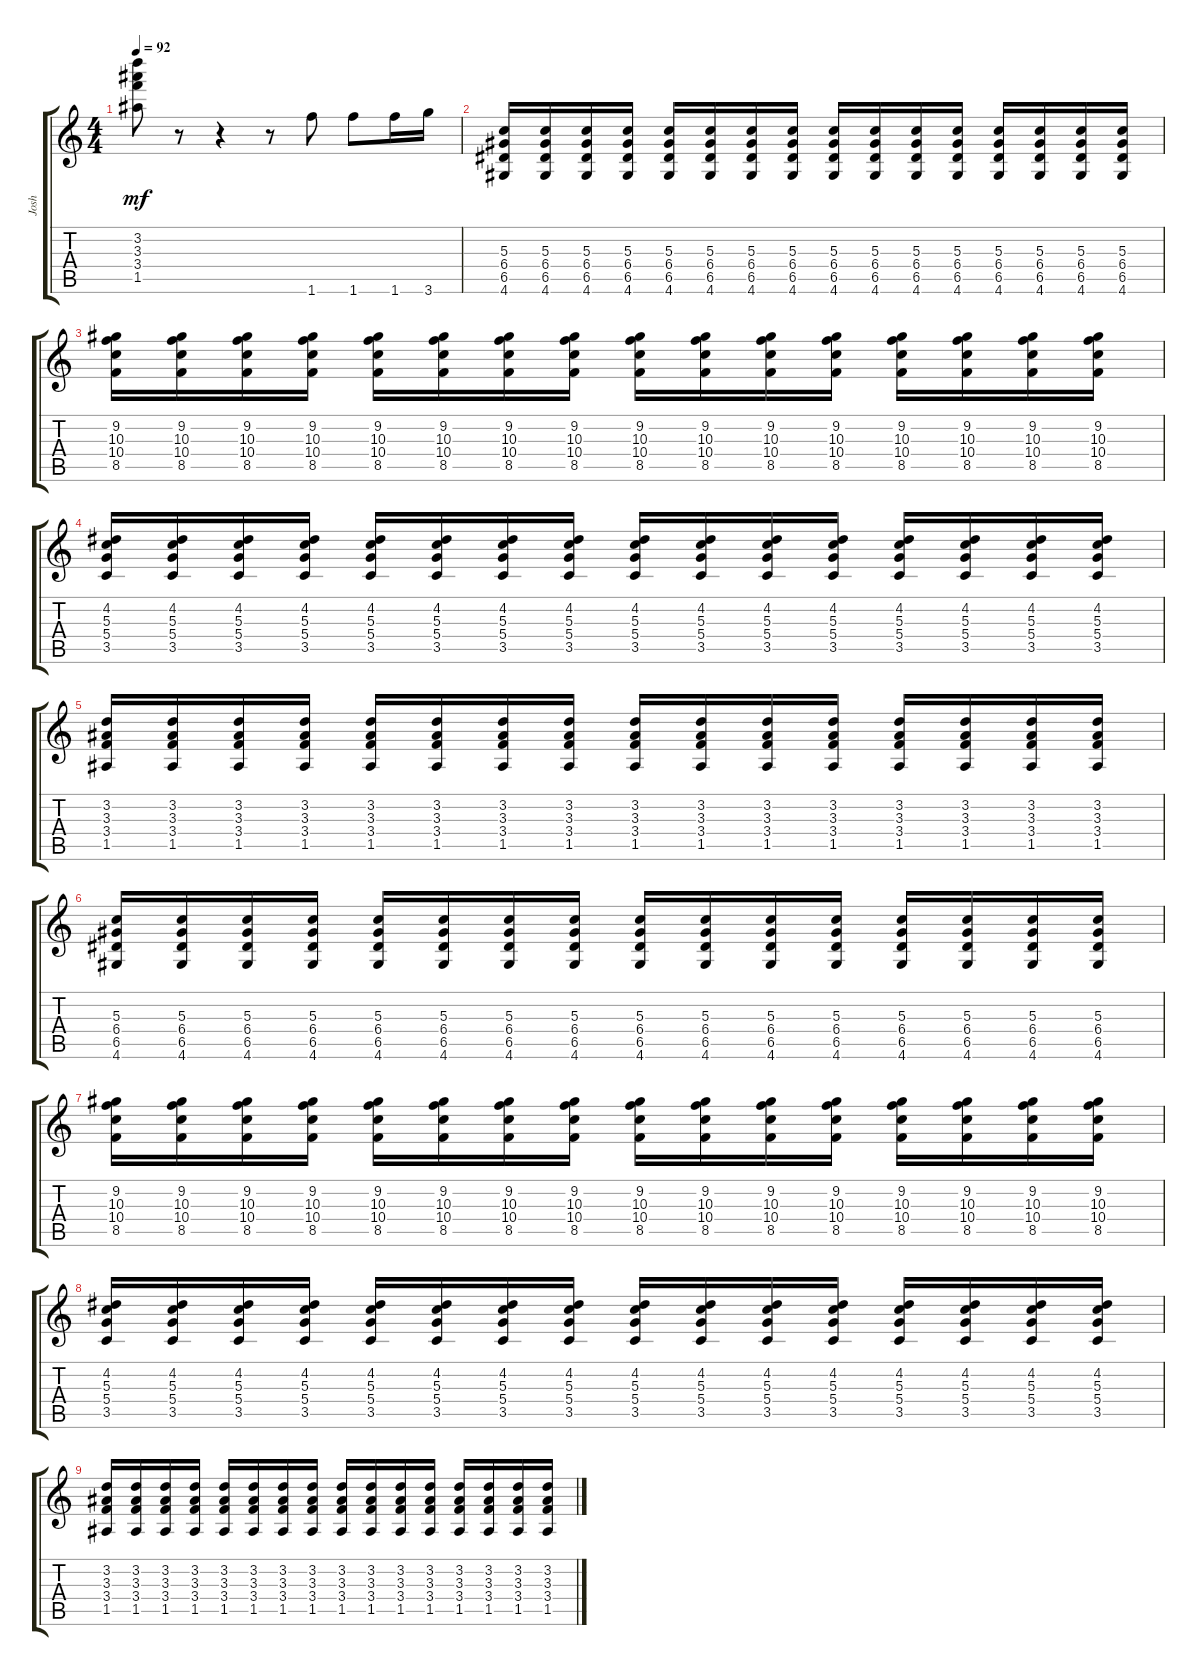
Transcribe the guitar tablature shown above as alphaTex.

\track ("Josh" "Josh") {instrument electricguitarclean}
\staff {score tabs}
\tuning (E4 B3 G3 D3 A2 E2) {hide}
\ts (4 4)
\tempo 92
\clef g2
\ks c
(3.2 3.3 3.4 1.5).8{ot 15mb dy mf} r.8 r.4 r.8 1.6.8{ot 15mb} 1.6.8{ot 15mb} 1.6.16{ot 15mb} 3.6.16{ot 15mb} |
(5.3 6.4 6.5 4.6).16 (5.3 6.4 6.5 4.6).16 (5.3 6.4 6.5 4.6).16 (5.3 6.4 6.5 4.6).16 (5.3 6.4 6.5 4.6).16 (5.3 6.4 6.5 4.6).16 (5.3 6.4 6.5 4.6).16 (5.3 6.4 6.5 4.6).16 (5.3 6.4 6.5 4.6).16 (5.3 6.4 6.5 4.6).16 (5.3 6.4 6.5 4.6).16 (5.3 6.4 6.5 4.6).16 (5.3 6.4 6.5 4.6).16 (5.3 6.4 6.5 4.6).16 (5.3 6.4 6.5 4.6).16 (5.3 6.4 6.5 4.6).16 |
(9.2 10.3 10.4 8.5).16 (9.2 10.3 10.4 8.5).16 (9.2 10.3 10.4 8.5).16 (9.2 10.3 10.4 8.5).16 (9.2 10.3 10.4 8.5).16 (9.2 10.3 10.4 8.5).16 (9.2 10.3 10.4 8.5).16 (9.2 10.3 10.4 8.5).16 (9.2 10.3 10.4 8.5).16 (9.2 10.3 10.4 8.5).16 (9.2 10.3 10.4 8.5).16 (9.2 10.3 10.4 8.5).16 (9.2 10.3 10.4 8.5).16 (9.2 10.3 10.4 8.5).16 (9.2 10.3 10.4 8.5).16 (9.2 10.3 10.4 8.5).16 |
(4.2 5.3 5.4 3.5).16 (4.2 5.3 5.4 3.5).16 (4.2 5.3 5.4 3.5).16 (4.2 5.3 5.4 3.5).16 (4.2 5.3 5.4 3.5).16 (4.2 5.3 5.4 3.5).16 (4.2 5.3 5.4 3.5).16 (4.2 5.3 5.4 3.5).16 (4.2 5.3 5.4 3.5).16 (4.2 5.3 5.4 3.5).16 (4.2 5.3 5.4 3.5).16 (4.2 5.3 5.4 3.5).16 (4.2 5.3 5.4 3.5).16 (4.2 5.3 5.4 3.5).16 (4.2 5.3 5.4 3.5).16 (4.2 5.3 5.4 3.5).16 |
(3.2 3.3 3.4 1.5).16 (3.2 3.3 3.4 1.5).16 (3.2 3.3 3.4 1.5).16 (3.2 3.3 3.4 1.5).16 (3.2 3.3 3.4 1.5).16 (3.2 3.3 3.4 1.5).16 (3.2 3.3 3.4 1.5).16 (3.2 3.3 3.4 1.5).16 (3.2 3.3 3.4 1.5).16 (3.2 3.3 3.4 1.5).16 (3.2 3.3 3.4 1.5).16 (3.2 3.3 3.4 1.5).16 (3.2 3.3 3.4 1.5).16 (3.2 3.3 3.4 1.5).16 (3.2 3.3 3.4 1.5).16 (3.2 3.3 3.4 1.5).16 |
(5.3 6.4 6.5 4.6).16 (5.3 6.4 6.5 4.6).16 (5.3 6.4 6.5 4.6).16 (5.3 6.4 6.5 4.6).16 (5.3 6.4 6.5 4.6).16 (5.3 6.4 6.5 4.6).16 (5.3 6.4 6.5 4.6).16 (5.3 6.4 6.5 4.6).16 (5.3 6.4 6.5 4.6).16 (5.3 6.4 6.5 4.6).16 (5.3 6.4 6.5 4.6).16 (5.3 6.4 6.5 4.6).16 (5.3 6.4 6.5 4.6).16 (5.3 6.4 6.5 4.6).16 (5.3 6.4 6.5 4.6).16 (5.3 6.4 6.5 4.6).16 |
(9.2 10.3 10.4 8.5).16 (9.2 10.3 10.4 8.5).16 (9.2 10.3 10.4 8.5).16 (9.2 10.3 10.4 8.5).16 (9.2 10.3 10.4 8.5).16 (9.2 10.3 10.4 8.5).16 (9.2 10.3 10.4 8.5).16 (9.2 10.3 10.4 8.5).16 (9.2 10.3 10.4 8.5).16 (9.2 10.3 10.4 8.5).16 (9.2 10.3 10.4 8.5).16 (9.2 10.3 10.4 8.5).16 (9.2 10.3 10.4 8.5).16 (9.2 10.3 10.4 8.5).16 (9.2 10.3 10.4 8.5).16 (9.2 10.3 10.4 8.5).16 |
(4.2 5.3 5.4 3.5).16 (4.2 5.3 5.4 3.5).16 (4.2 5.3 5.4 3.5).16 (4.2 5.3 5.4 3.5).16 (4.2 5.3 5.4 3.5).16 (4.2 5.3 5.4 3.5).16 (4.2 5.3 5.4 3.5).16 (4.2 5.3 5.4 3.5).16 (4.2 5.3 5.4 3.5).16 (4.2 5.3 5.4 3.5).16 (4.2 5.3 5.4 3.5).16 (4.2 5.3 5.4 3.5).16 (4.2 5.3 5.4 3.5).16 (4.2 5.3 5.4 3.5).16 (4.2 5.3 5.4 3.5).16 (4.2 5.3 5.4 3.5).16 |
(3.2 3.3 3.4 1.5).16 (3.2 3.3 3.4 1.5).16 (3.2 3.3 3.4 1.5).16 (3.2 3.3 3.4 1.5).16 (3.2 3.3 3.4 1.5).16 (3.2 3.3 3.4 1.5).16 (3.2 3.3 3.4 1.5).16 (3.2 3.3 3.4 1.5).16 (3.2 3.3 3.4 1.5).16 (3.2 3.3 3.4 1.5).16 (3.2 3.3 3.4 1.5).16 (3.2 3.3 3.4 1.5).16 (3.2 3.3 3.4 1.5).16 (3.2 3.3 3.4 1.5).16 (3.2 3.3 3.4 1.5).16 (3.2 3.3 3.4 1.5).16
